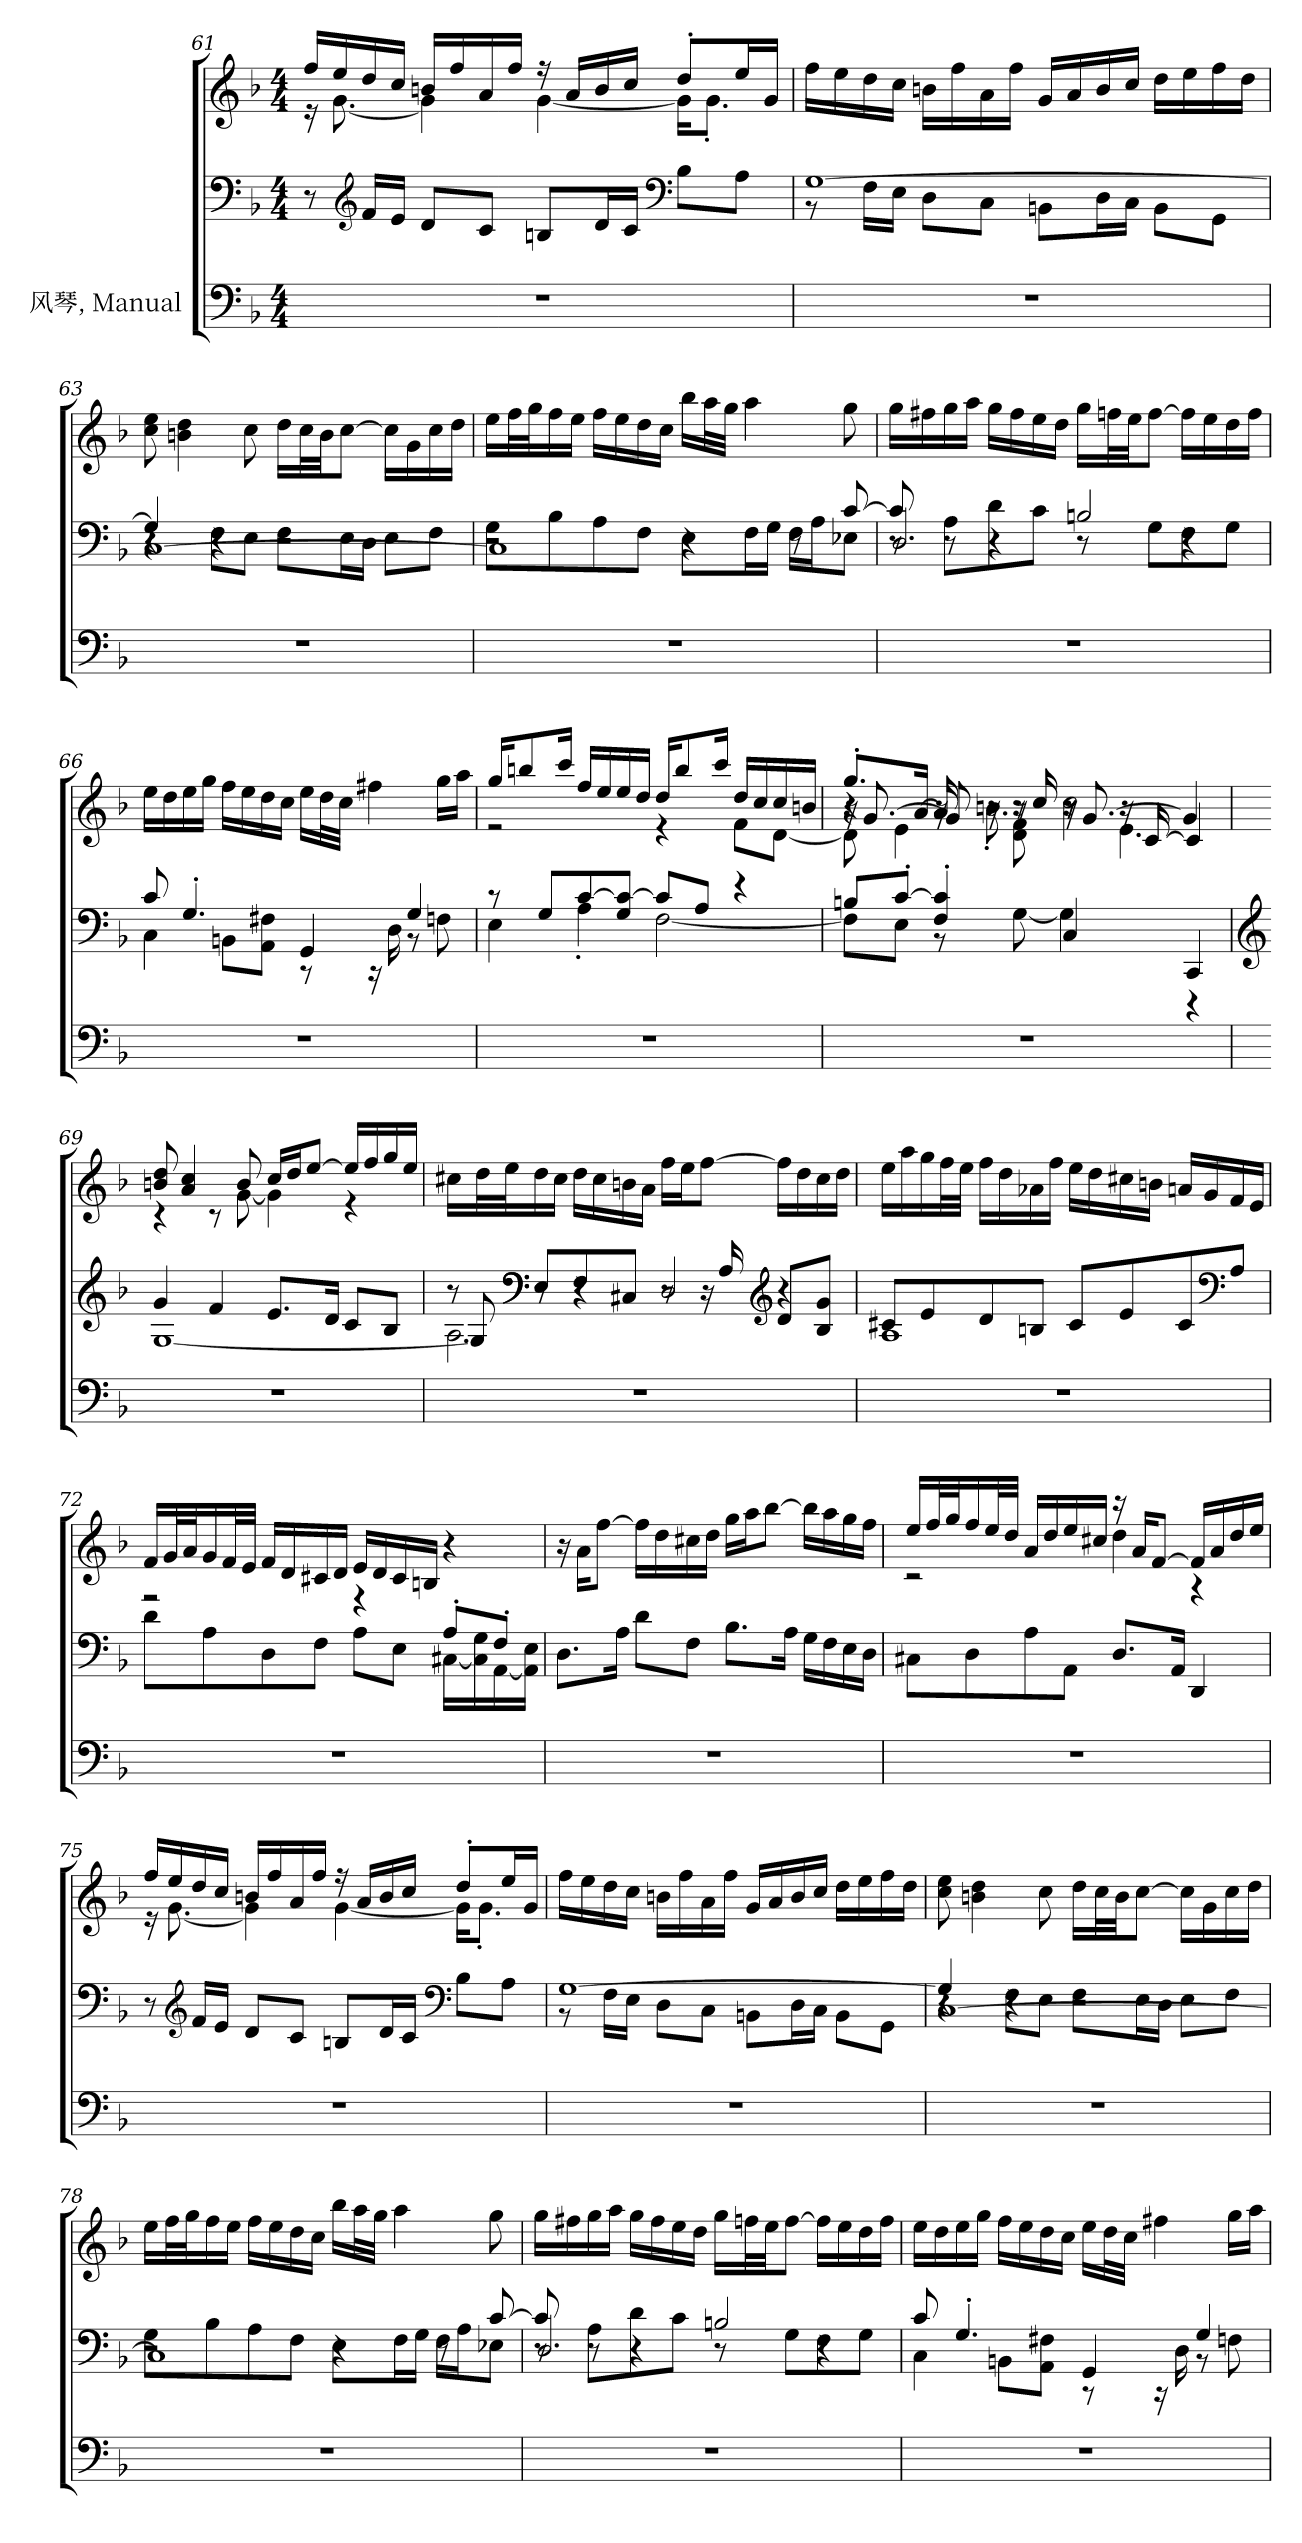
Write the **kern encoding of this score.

**kern	**kern	**kern
*part1	*part1	*part1
*staff3	*staff2	*staff1
*I"风琴, Manual	*	*
!!LO:LB:g=z
*clefF4	*clefF4	*clefG2
*k[b-]	*k[b-]	*k[b-]
*M4/4	*M4/4	*M4/4
=61	=61	=61
*	*	*^
1r	8r	16ff/LL	16r
.	.	16ee/	[8.g\
*	*clefG2	*	*
.	16f/LL	16dd/	.
.	16e/JJ	16cc/JJ	.
.	8d/L	16bn/LL	4g\]
.	.	16ff/	.
.	8c/J	16a/	.
.	.	16ff/JJ	.
.	8Bn/L	16r	[4g\
.	.	16a/LL	.
.	16d/L	16b/	.
.	16c/JJ	16cc/JJ	.
*	*clefF4	*	*
.	8B\L	8dd'/L	16g\KL]
.	.	.	8.g'\J
.	8A\J	16ee/L	.
.	.	16g/JJ	.
*	*	*v	*v
=62	=62	=62
*	*^	*
1r	[1G	8r	16ff\LL
.	.	.	16ee\
.	.	16F\LL	16dd\
.	.	16E\JJ	16cc\JJ
.	.	8D\L	16bn\LL
.	.	.	16ff\
.	.	8C\J	16a\
.	.	.	16ff\JJ
.	.	8BBn\L	16g/LL
.	.	.	16a/
.	.	16D\L	16b/
.	.	16C\JJ	16cc/JJ
.	.	8BB\L	16dd\LL
.	.	.	16ee\
.	.	8GG\J	16ff\
.	.	.	16dd\JJ
!!LO:PB:g=z
=63	=63	=63	=63
*	*	*^	*
1r	4G/]	4r	[1C	8cc\ 8ee\
.	.	.	.	4bn\ 4dd\
.	4r	8F\L	.	.
.	.	8E\J	.	8cc\
.	2r	8F\L	.	16dd\LL
.	.	.	.	32cc\L
.	.	.	.	32b\JJ
.	.	16E\L	.	[8cc\J
.	.	16D\JJ	.	.
.	.	8E\L	.	16cc\LL]
.	.	.	.	16g\
.	.	8F\J	.	16cc\
.	.	.	.	16dd\JJ
=64	=64	=64	=64	=64
1r	2r	8G\L	1C]	16ee\LL
.	.	.	.	32ff\L
.	.	.	.	32gg\J
.	.	8B-\	.	16ff\
.	.	.	.	16ee\JJ
.	.	8A\	.	16ff\LL
.	.	.	.	16ee\
.	.	8F\J	.	16dd\
.	.	.	.	16cc\JJ
.	4r	8E\L	.	16bb-\LL
.	.	.	.	32aa\L
.	.	.	.	32gg\JJJ
.	.	16F\L	.	4aa\
.	.	16G\JJ	.	.
.	8r	16F\LL	.	.
.	.	16A\J	.	.
.	[8c/	8E-X\J	.	8gg\
!!LO:LB:g=z
=65	=65	=65	=65	=65
1r	8c/]	8r	2.D/	16gg\LL
.	.	.	.	16ff#X\
.	8r	8A\L	.	16gg\
.	.	.	.	16aa\JJ
.	4r	8d\	.	16gg\LL
.	.	.	.	16ff#\
.	.	8c\J	.	16ee\
.	.	.	.	16dd\JJ
.	2Bn/	8r	.	16gg\LL
.	.	.	.	32ffn\L
.	.	.	.	32ee\JJ
.	.	8G\L	.	[8ff\J
.	.	8F\	4r	16ff\LL]
.	.	.	.	16ee\
.	.	8G\J	.	16dd\
.	.	.	.	16ff\JJ
*	*	*v	*v	*
=66	=66	=66	=66
1r	8c/	4C\	16ee\LL
.	.	.	16dd\
.	4.G'/	.	16ee\
.	.	.	16gg\JJ
.	.	8BBn\L	16ff\LL
.	.	.	16ee\
.	.	8AA\ 8F#X\J	16dd\
.	.	.	16cc\JJ
.	4GG/	8r	16ee\LL
.	.	.	32dd\L
.	.	.	32cc\JJJ
.	.	16r	4ff#X\
.	.	16D\	.
.	4G/	8r	.
.	.	8Fn\	16gg\LL
.	.	.	16aa\JJ
!!LO:LB:g=z
=67	=67	=67	=67
*	*	*	*^
1r	8r	4E\	16gg/KL	2r
.	.	.	8bbn/	.
.	8G/L	.	.	.
.	.	.	16ccc/Jk	.
.	[8c/	4A'\	16ff/LL	.
.	.	.	16ee/	.
.	8G/ 8c/_J	.	16ee/	.
.	.	.	16dd/JJ	.
.	8c/L]	[2F\	16dd/KL	4r
.	.	.	8bb/	.
.	8A/J	.	.	.
.	.	.	16ccc/Jk	.
.	4r	.	16dd/LL	8f\L
.	.	.	16cc/	.
.	.	.	16cc/	[8d\J
.	.	.	16bn/JJ	.
=68	=68	=68	=68	=68
*	*	*	*^	*^
1r	8Bn/L	8F\L]	8.gg'/L	4r	16r	8d\]
.	.	.	.	.	[8.g/	.
.	[8c'/J	8E\J	.	.	.	4e\
.	.	.	[16a/Jk	.	.	.
.	4F/' 4c/]'	8r	16a/]	16r	8g/]	.
.	.	.	16r	8.bn'\	.	.
.	.	[8G\	16r	.	8r	8d\ 8f\
.	.	.	16cc/	.	.	.
*	*	*	*MM55	*	*	*
.	4C/	4G\]	8r	2cc\	16r	8r
.	.	.	.	.	[8.g/	.
.	.	.	16r	.	.	4.e\
.	.	.	[16c/	.	.	.
*	*	*	*MM30	*	*	*
.	4CC/	4r	4c/]	.	4g/]	.
*	*	*	*v	*v	*v	*v
!!LO:LB:g=z
=69	=69	=69	=69
*	*clefG2	*	*
*	*	*	*MM65
*	*	*	*^
1r	4g/	[1G	8bn/ 8dd/	4r
.	.	.	4a/ 4cc/	.
.	4f/	.	.	8r
.	.	.	8b/	[8g\
.	8.e/L	.	16cc/LL	4g\]
.	.	.	16dd/J	.
.	.	.	[8ee/J	.
.	16d/Jk	.	.	.
.	8c/L	.	16ee/LL]	4r
.	.	.	16ff/	.
.	8B-/J	.	16gg/	.
.	.	.	16ee/JJ	.
*	*	*	*v	*v
=70	=70	=70	=70
*	*	*^	*
1r	8r	2.A\	8G/]	16cc#X\LL
.	.	.	.	32dd\L
.	.	.	.	32ee\J
*	*clefF4	*	*	*
.	8E/L	.	8r	16dd\
.	.	.	.	16cc#\JJ
.	8F/	.	4r	16dd\LL
.	.	.	.	16cc#\
.	8C#X/J	.	.	16bn\
.	.	.	.	16a\JJ
.	8r	.	2D/	16ff\LL
.	.	.	.	16ee\J
.	16r	.	.	[8ff\J
.	16A/	.	.	.
*	*clefG2	*	*	*
.	8d/L	4r	.	16ff\LL]
.	.	.	.	16dd\
.	8B-/ 8g/J	.	.	16cc#\
.	.	.	.	16dd\JJ
*	*	*v	*v	*
!!LO:PB:g=z
=71	=71	=71	=71
1r	8c#X/L	1A	16ee\LL
.	.	.	16aa\
.	8e/	.	16gg\
.	.	.	32ff\L
.	.	.	32ee\JJJ
.	8d/	.	16ff\LL
.	.	.	16dd\
.	8Bn/J	.	16a-X\
.	.	.	16ff\JJ
.	8c#/L	.	16ee\LL
.	.	.	16dd\
.	8e/	.	16cc#X\
.	.	.	16bn\JJ
.	8c#/	.	16an/LL
.	.	.	16g/
*	*clefF4	*	*
.	8A/J	.	16f/
.	.	.	16e/JJ
=72	=72	=72	=72
1r	2r	8d\L	16f/LL
.	.	.	32g/L
.	.	.	32a/J
.	.	8A\	16g/
.	.	.	32f/L
.	.	.	32e/JJJ
.	.	8D\	16f/LL
.	.	.	16d/
.	.	8F\J	16c#X/
.	.	.	16d/JJ
.	4r	8A\L	16e/LL
.	.	.	16d/
.	.	8E\J	16c#/
.	.	.	16Bn/JJ
.	8A'/L	[16C#X\LL	4r
.	.	16C#\] 16G\	.
.	8F'/J	[16AA\	.
.	.	16AA\] 16E\JJ	.
*	*v	*v	*
!!LO:LB:g=z
=73	=73	=73
1r	8.D\L	16r
.	.	16a\KL
.	.	[8ff\J
.	16A\Jk	.
.	8d\L	16ff\LL]
.	.	16dd\
.	8F\J	16cc#X\
.	.	16dd\JJ
.	8.B-\L	16gg\LL
.	.	16aa\J
.	.	[8bb-\J
.	16A\Jk	.
.	16G\LL	16bb-\LL]
.	16F\	16aa\
.	16E\	16gg\
.	16D\JJ	16ff\JJ
=74	=74	=74
*	*	*^
1r	8C#X\L	16ee/LL	2r
.	.	32ff/L	.
.	.	32gg/J	.
.	8D\	16ff/	.
.	.	32ee/L	.
.	.	32dd/JJJ	.
.	8A\	16a/LL	.
.	.	16dd/	.
.	8AA\J	16ee/	.
.	.	16cc#X/JJ	.
.	8.D/L	16r	4dd\
.	.	16a/KL	.
.	.	[8f/J	.
.	16AA/Jk	.	.
.	4DD/	16f/LL]	4r
.	.	16a/	.
.	.	16dd/	.
.	.	16ee/JJ	.
!!LO:LB:g=z	!!
=75	=75	=75	=75
1r	8r	16ff/LL	16r
.	.	16ee/	[8.g\
*	*clefG2	*	*
.	16f/LL	16dd/	.
.	16e/JJ	16cc/JJ	.
.	8d/L	16bn/LL	4g\]
.	.	16ff/	.
.	8c/J	16a/	.
.	.	16ff/JJ	.
.	8Bn/L	16r	[4g\
.	.	16a/LL	.
.	16d/L	16b/	.
.	16c/JJ	16cc/JJ	.
*	*clefF4	*	*
.	8B\L	8dd'/L	16g\KL]
.	.	.	8.g'\J
.	8A\J	16ee/L	.
.	.	16g/JJ	.
*	*	*v	*v
=76	=76	=76
*	*^	*
1r	[1G	8r	16ff\LL
.	.	.	16ee\
.	.	16F\LL	16dd\
.	.	16E\JJ	16cc\JJ
.	.	8D\L	16bn\LL
.	.	.	16ff\
.	.	8C\J	16a\
.	.	.	16ff\JJ
.	.	8BBn\L	16g/LL
.	.	.	16a/
.	.	16D\L	16b/
.	.	16C\JJ	16cc/JJ
.	.	8BB\L	16dd\LL
.	.	.	16ee\
.	.	8GG\J	16ff\
.	.	.	16dd\JJ
!!LO:LB:g=z
=77	=77	=77	=77
*	*	*^	*
1r	4G/]	4r	[1C	8cc\ 8ee\
.	.	.	.	4bn\ 4dd\
.	4r	8F\L	.	.
.	.	8E\J	.	8cc\
.	2r	8F\L	.	16dd\LL
.	.	.	.	32cc\L
.	.	.	.	32b\JJ
.	.	16E\L	.	[8cc\J
.	.	16D\JJ	.	.
.	.	8E\L	.	16cc\LL]
.	.	.	.	16g\
.	.	8F\J	.	16cc\
.	.	.	.	16dd\JJ
=78	=78	=78	=78	=78
1r	2r	8G\L	1C]	16ee\LL
.	.	.	.	32ff\L
.	.	.	.	32gg\J
.	.	8B-\	.	16ff\
.	.	.	.	16ee\JJ
.	.	8A\	.	16ff\LL
.	.	.	.	16ee\
.	.	8F\J	.	16dd\
.	.	.	.	16cc\JJ
.	4r	8E\L	.	16bb-\LL
.	.	.	.	32aa\L
.	.	.	.	32gg\JJJ
.	.	16F\L	.	4aa\
.	.	16G\JJ	.	.
.	8r	16F\LL	.	.
.	.	16A\J	.	.
.	[8c/	8E-X\J	.	8gg\
!!LO:PB:g=z
=79	=79	=79	=79	=79
1r	8c/]	8r	2.D/	16gg\LL
.	.	.	.	16ff#X\
.	8r	8A\L	.	16gg\
.	.	.	.	16aa\JJ
.	4r	8d\	.	16gg\LL
.	.	.	.	16ff#\
.	.	8c\J	.	16ee\
.	.	.	.	16dd\JJ
.	2Bn/	8r	.	16gg\LL
.	.	.	.	32ffn\L
.	.	.	.	32ee\JJ
.	.	8G\L	.	[8ff\J
.	.	8F\	4r	16ff\LL]
.	.	.	.	16ee\
.	.	8G\J	.	16dd\
.	.	.	.	16ff\JJ
*	*	*v	*v	*
=80	=80	=80	=80
1r	8c/	4C\	16ee\LL
.	.	.	16dd\
.	4.G'/	.	16ee\
.	.	.	16gg\JJ
.	.	8BBn\L	16ff\LL
.	.	.	16ee\
.	.	8AA\ 8F#X\J	16dd\
.	.	.	16cc\JJ
.	4GG/	8r	16ee\LL
.	.	.	32dd\L
.	.	.	32cc\JJJ
.	.	16r	4ff#X\
.	.	16D\	.
.	4G/	8r	.
.	.	8Fn\	16gg\LL
.	.	.	16aa\JJ
*	*v	*v	*
=	=	=
*-	*-	*-
